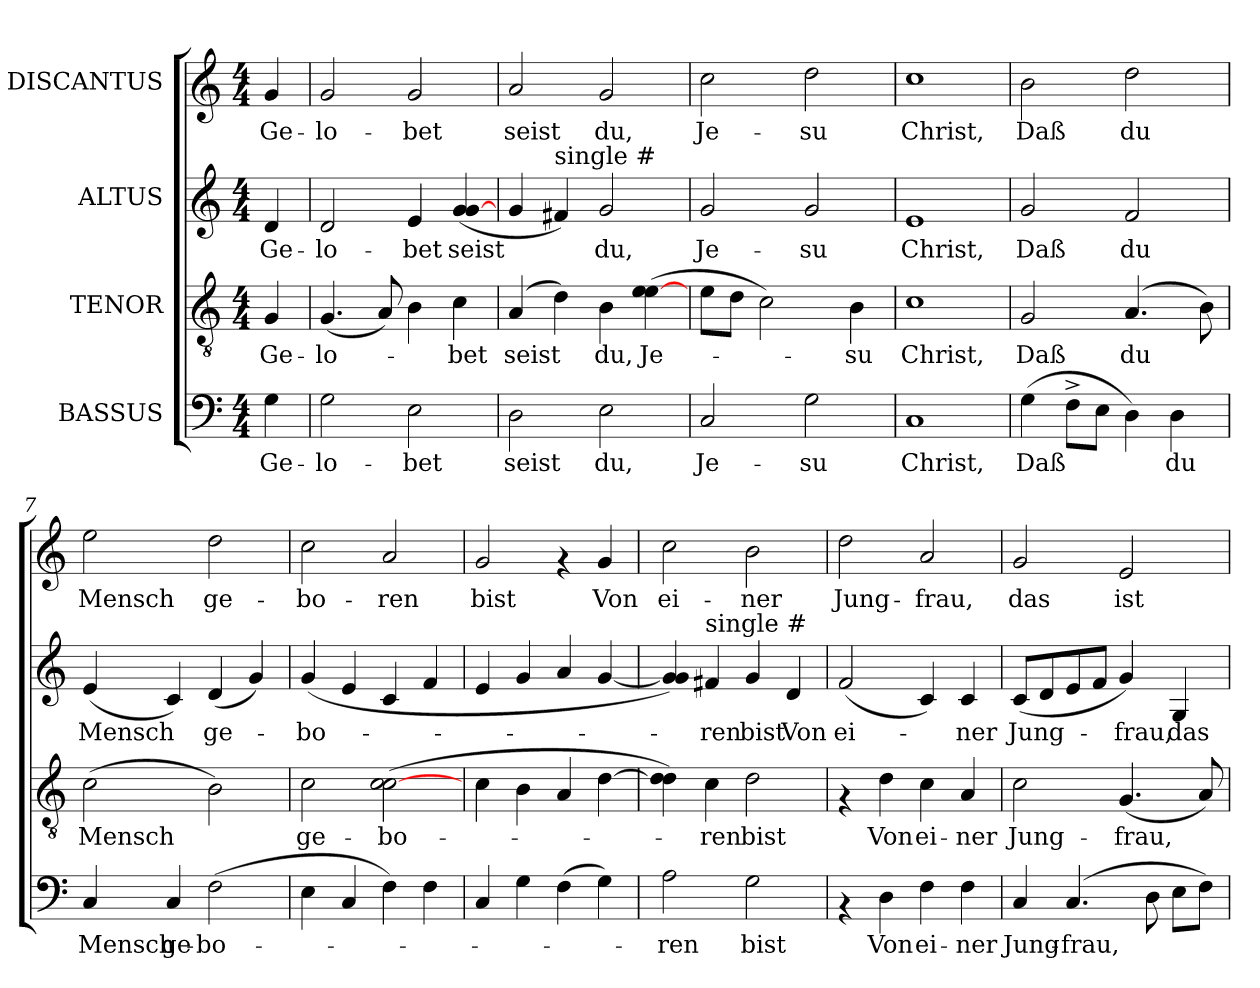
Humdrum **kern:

**kern	**text	**kern	**text	**kern	**text	**kern	**text
*part4	*part4	*part3	*part3	*part2	*part2	*part1	*part1
*staff4	*staff4	*staff3	*staff3	*staff2	*staff2	*staff1	*staff1
*I"BASSUS	*	*I"TENOR	*	*I"ALTUS	*	*I"DISCANTUS	*
*clefF4	*	*clefGv2	*	*clefG2	*	*clefG2	*
*k[]	*	*k[]	*	*k[]	*	*k[]	*
*C:	*	*C:	*	*C:	*	*C:	*
*M4/4	*	*M4/4	*	*M4/4	*	*M4/4	*
=1	=1	=1	=1	=1	=1	=1	=1
!	!LO:LY:b	!	!LO:LY:b	!	!LO:LY:b	!	!LO:LY:b
4G\	Ge-	4G/	Ge-	4d/	Ge-	4g/	Ge-
=2	=2	=2	=2	=2	=2	=2	=2
!	!LO:LY:b	!	!LO:LY:b	!	!LO:LY:b	!	!LO:LY:b
2G\	-lo-	(4.G/	-lo-	2d/	-lo-	2g/	-lo-
.	.	8A/)	.	.	.	.	.
!	!LO:LY:b	!	!	!	!LO:LY:b	!	!LO:LY:b
2E\	-bet	4B\	.	4e/	-bet	2g/	-bet
!	!	!	!LO:LY:b	!	!LO:LY:b	!	!
.	.	4c\	-bet	(<4g/ [<4g/	seist	.	.
=3	=3	=3	=3	=3	=3	=3	=3
!	!LO:LY:b	!	!LO:LY:b	!	!	!	!LO:LY:b
2D\	seist	(4A/	seist	4g/	.	2a/	seist
!	!	!	!	!LO:TX:a:t=single #	!	!	!
.	.	4d\)	.	4f#/)	.	.	.
!	!LO:LY:b	!	!LO:LY:b	!	!LO:LY:b	!	!LO:LY:b
2E\	du,	4B\	du,	2g/	du,	2g/	du,
!	!	!	!LO:LY:b	!	!	!	!
.	.	(>4e\ [>4e\	Je-	.	.	.	.
=4	=4	=4	=4	=4	=4	=4	=4
!	!LO:LY:b	!	!	!	!LO:LY:b	!	!LO:LY:b
2C/	Je-	8e\L	.	2g/	Je-	2cc\	Je-
.	.	8d\J	.	.	.	.	.
.	.	2c\)	.	.	.	.	.
!	!LO:LY:b	!	!	!	!LO:LY:b	!	!LO:LY:b
2G\	-su	.	.	2g/	-su	2dd\	-su
!	!	!	!LO:LY:b	!	!	!	!
.	.	4B\	-su	.	.	.	.
=5	=5	=5	=5	=5	=5	=5	=5
!	!LO:LY:b	!	!LO:LY:b	!	!LO:LY:b	!	!LO:LY:b
1C	Christ,	1c	Christ,	1e	Christ,	1cc	Christ,
=6	=6	=6	=6	=6	=6	=6	=6
!	!LO:LY:b	!	!LO:LY:b	!	!LO:LY:b	!	!LO:LY:b
(>4G\	Daß	2G/	Daß	2g/	Daß	2b\	Daß
8F^>\L	.	.	.	.	.	.	.
8E\J	.	.	.	.	.	.	.
!	!	!	!LO:LY:b	!	!LO:LY:b	!	!LO:LY:b
4D\)	.	(4.A/	du	2f/	du	2dd\	du
!	!LO:LY:b	!	!	!	!	!	!
4D\	du	.	.	.	.	.	.
.	.	8B\)	.	.	.	.	.
!!LO:LB:g=z
=7	=7	=7	=7	=7	=7	=7	=7
!	!LO:LY:b	!	!LO:LY:b	!	!LO:LY:b	!	!LO:LY:b
4C/	Mensch	(>2c\	Mensch	(<4e/	Mensch	2ee\	Mensch
!	!LO:LY:b	!	!	!	!	!	!
4C/	ge-	.	.	4c/)	.	.	.
!	!LO:LY:b	!	!	!	!LO:LY:b	!	!LO:LY:b
(>2F\	-bo-	2B\)	.	(<4d/	ge-	2dd\	ge-
.	.	.	.	4g/)	.	.	.
=8	=8	=8	=8	=8	=8	=8	=8
!	!	!	!LO:LY:b	!	!LO:LY:b	!	!LO:LY:b
4E\	.	2c\	ge-	(<4g/	-bo-	2cc\	-bo-
4C/	.	.	.	4e/	.	.	.
!	!	!	!LO:LY:b	!	!	!	!LO:LY:b
4F\)	.	(>2c\ [>2c\	-bo-	4c/	.	2a/	-ren
4F\	.	.	.	4f/	.	.	.
=9	=9	=9	=9	=9	=9	=9	=9
!	!	!	!	!	!	!	!LO:LY:b
4C/	.	4c\	.	4e/	.	2g/	bist
4G\	.	4B\	.	4g/	.	.	.
(>4F\	.	4A/	.	4a/	.	4rf	.
!	!	!	!	!	!	!	!LO:LY:b
4G\)	.	[>4d\	.	[<4g/	.	4g/	Von
=10	=10	=10	=10	=10	=10	=10	=10
!	!LO:LY:b	!	!	!	!	!	!LO:LY:b
2A\	-ren	4d\] 4d\)	.	4g/] 4g/)	.	2cc\	ei-
!	!	!	!	!LO:TX:a:t=single #	!	!	!
!	!	!	!LO:LY:b	!	!LO:LY:b	!	!
.	.	4c\	-ren	4f#/	-ren	.	.
!	!LO:LY:b	!	!LO:LY:b	!	!LO:LY:b	!	!LO:LY:b
2G\	bist	2d\	bist	4g/	bist	2b\	-ner
!	!	!	!	!	!LO:LY:b	!	!
.	.	.	.	4d/	Von	.	.
=11	=11	=11	=11	=11	=11	=11	=11
!	!	!	!	!	!LO:LY:b	!	!LO:LY:b
4rAA	.	4rF	.	(<2f/	ei-	2dd\	Jung-
!	!LO:LY:b	!	!LO:LY:b	!	!	!	!
4D\	Von	4d\	Von	.	.	.	.
!	!LO:LY:b	!	!LO:LY:b	!	!	!	!LO:LY:b
4F\	ei-	4c\	ei-	4c/)	.	2a/	-frau,
!	!LO:LY:b	!	!LO:LY:b	!	!LO:LY:b	!	!
4F\	-ner	4A/	-ner	4c/	-ner	.	.
=12	=12	=12	=12	=12	=12	=12	=12
!	!LO:LY:b	!	!LO:LY:b	!	!LO:LY:b	!	!LO:LY:b
4C/	Jung-	2c\	Jung-	(<8c/L	Jung-	2g/	das
.	.	.	.	8d/	.	.	.
!	!LO:LY:b	!	!	!	!	!	!
(4.C/	-frau,	.	.	8e/	.	.	.
.	.	.	.	8f/J	.	.	.
!	!	!	!LO:LY:b	!	!LO:LY:b	!	!LO:LY:b
.	.	(4.G/	-frau,	4g/)	-frau,	2e/	ist
8D\	.	.	.	.	.	.	.
!	!	!	!	!	!LO:LY:b	!	!
8E\L	.	.	.	4G/	das	.	.
8F\J)	.	8A/)	.	.	.	.	.
=	=	=	=	=	=	=	=
*-	*-	*-	*-	*-	*-	*-	*-
